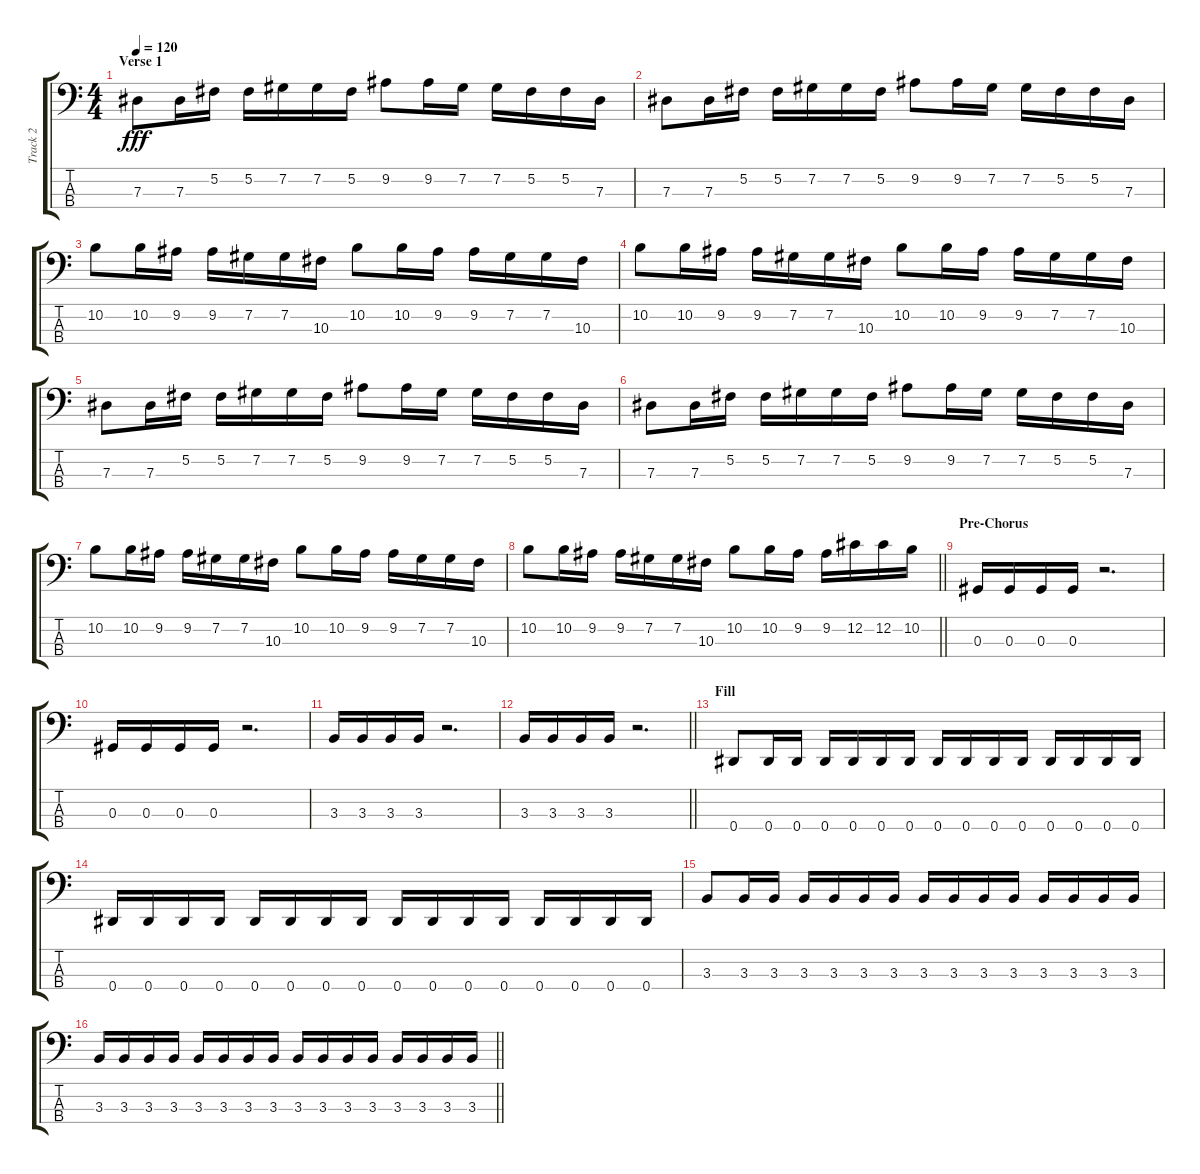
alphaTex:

\track ("Track 2" "Track 2") {instrument electricbassfinger}
\staff {score tabs}
\tuning (Gb2 Db2 Ab1 Eb1) {hide}
\ts (4 4)
\section ("" "Verse 1")
\tempo 120
\clef f4
\ks c
7.3.8{dy fff} 7.3.16 5.2.16 5.2.16 7.2.16 7.2.16 5.2.16 9.2.8 9.2.16 7.2.16 7.2.16 5.2.16 5.2.16 7.3.16 |
7.3.8 7.3.16 5.2.16 5.2.16 7.2.16 7.2.16 5.2.16 9.2.8 9.2.16 7.2.16 7.2.16 5.2.16 5.2.16 7.3.16 |
10.2.8 10.2.16 9.2.16 9.2.16 7.2.16 7.2.16 10.3.16 10.2.8 10.2.16 9.2.16 9.2.16 7.2.16 7.2.16 10.3.16 |
10.2.8 10.2.16 9.2.16 9.2.16 7.2.16 7.2.16 10.3.16 10.2.8 10.2.16 9.2.16 9.2.16 7.2.16 7.2.16 10.3.16 |
7.3.8 7.3.16 5.2.16 5.2.16 7.2.16 7.2.16 5.2.16 9.2.8 9.2.16 7.2.16 7.2.16 5.2.16 5.2.16 7.3.16 |
7.3.8 7.3.16 5.2.16 5.2.16 7.2.16 7.2.16 5.2.16 9.2.8 9.2.16 7.2.16 7.2.16 5.2.16 5.2.16 7.3.16 |
10.2.8 10.2.16 9.2.16 9.2.16 7.2.16 7.2.16 10.3.16 10.2.8 10.2.16 9.2.16 9.2.16 7.2.16 7.2.16 10.3.16 |
\barLineRight lightlight
10.2.8 10.2.16 9.2.16 9.2.16 7.2.16 7.2.16 10.3.16 10.2.8 10.2.16 9.2.16 9.2.16 12.2.16 12.2.16 10.2.16 |
\section ("" "Pre-Chorus")
0.3.16 0.3.16 0.3.16 0.3.16 r.2{d} |
0.3.16 0.3.16 0.3.16 0.3.16 r.2{d} |
3.3.16 3.3.16 3.3.16 3.3.16 r.2{d} |
\barLineRight lightlight
3.3.16 3.3.16 3.3.16 3.3.16 r.2{d} |
\section ("" "Fill")
0.4.8 0.4.16 0.4.16 0.4.16 0.4.16 0.4.16 0.4.16 0.4.16 0.4.16 0.4.16 0.4.16 0.4.16 0.4.16 0.4.16 0.4.16 |
0.4.16 0.4.16 0.4.16 0.4.16 0.4.16 0.4.16 0.4.16 0.4.16 0.4.16 0.4.16 0.4.16 0.4.16 0.4.16 0.4.16 0.4.16 0.4.16 |
3.3.8 3.3.16 3.3.16 3.3.16 3.3.16 3.3.16 3.3.16 3.3.16 3.3.16 3.3.16 3.3.16 3.3.16 3.3.16 3.3.16 3.3.16 |
\barLineRight lightlight
3.3.16 3.3.16 3.3.16 3.3.16 3.3.16 3.3.16 3.3.16 3.3.16 3.3.16 3.3.16 3.3.16 3.3.16 3.3.16 3.3.16 3.3.16 3.3.16
